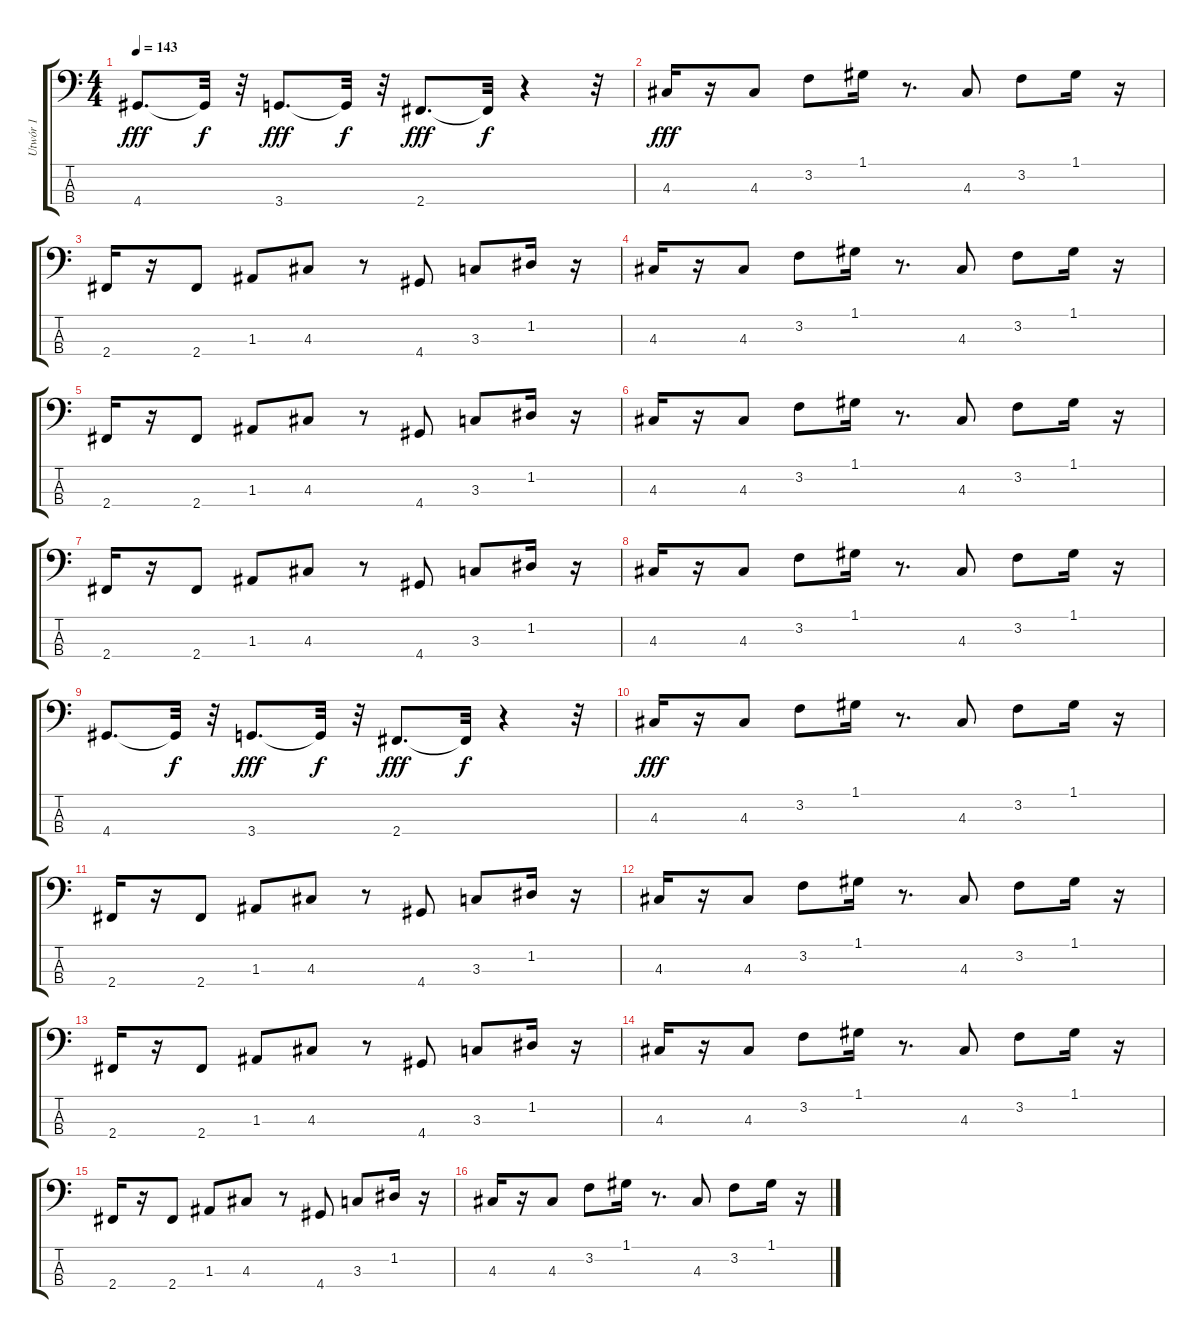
\track ("Utwór 1" "Utwór 1") {instrument electricbassfinger}
\staff {score tabs}
\tuning (G2 D2 A1 E1) {hide}
\ts (4 4)
\tempo 143
\clef f4
\ks c
4.4.8{d dy fff balance 8 instrument electricbassfinger} 4.4{t}.32{dy f} r.32 3.4.8{d dy fff} 3.4{t}.32{dy f} r.32 2.4.8{d dy fff} 2.4{t}.32{dy f} r.4 r.32 |
4.3.16{dy fff} r.16 4.3.8 3.2.8 1.1.16 r.8{d} 4.3.8 3.2.8 1.1.16 r.16 |
2.4.16 r.16 2.4.8 1.3.8 4.3.8 r.8 4.4.8 3.3.8 1.2.16 r.16 |
4.3.16 r.16 4.3.8 3.2.8 1.1.16 r.8{d} 4.3.8 3.2.8 1.1.16 r.16 |
2.4.16 r.16 2.4.8 1.3.8 4.3.8 r.8 4.4.8 3.3.8 1.2.16 r.16 |
4.3.16 r.16 4.3.8 3.2.8 1.1.16 r.8{d} 4.3.8 3.2.8 1.1.16 r.16 |
2.4.16 r.16 2.4.8 1.3.8 4.3.8 r.8 4.4.8 3.3.8 1.2.16 r.16 |
4.3.16 r.16 4.3.8 3.2.8 1.1.16 r.8{d} 4.3.8 3.2.8 1.1.16 r.16 |
4.4.8{d} 4.4{t}.32{dy f} r.32 3.4.8{d dy fff} 3.4{t}.32{dy f} r.32 2.4.8{d dy fff} 2.4{t}.32{dy f} r.4 r.32 |
4.3.16{dy fff} r.16 4.3.8 3.2.8 1.1.16 r.8{d} 4.3.8 3.2.8 1.1.16 r.16 |
2.4.16 r.16 2.4.8 1.3.8 4.3.8 r.8 4.4.8 3.3.8 1.2.16 r.16 |
4.3.16 r.16 4.3.8 3.2.8 1.1.16 r.8{d} 4.3.8 3.2.8 1.1.16 r.16 |
2.4.16 r.16 2.4.8 1.3.8 4.3.8 r.8 4.4.8 3.3.8 1.2.16 r.16 |
4.3.16 r.16 4.3.8 3.2.8 1.1.16 r.8{d} 4.3.8 3.2.8 1.1.16 r.16 |
2.4.16 r.16 2.4.8 1.3.8 4.3.8 r.8 4.4.8 3.3.8 1.2.16 r.16 |
4.3.16 r.16 4.3.8 3.2.8 1.1.16 r.8{d} 4.3.8 3.2.8 1.1.16 r.16
